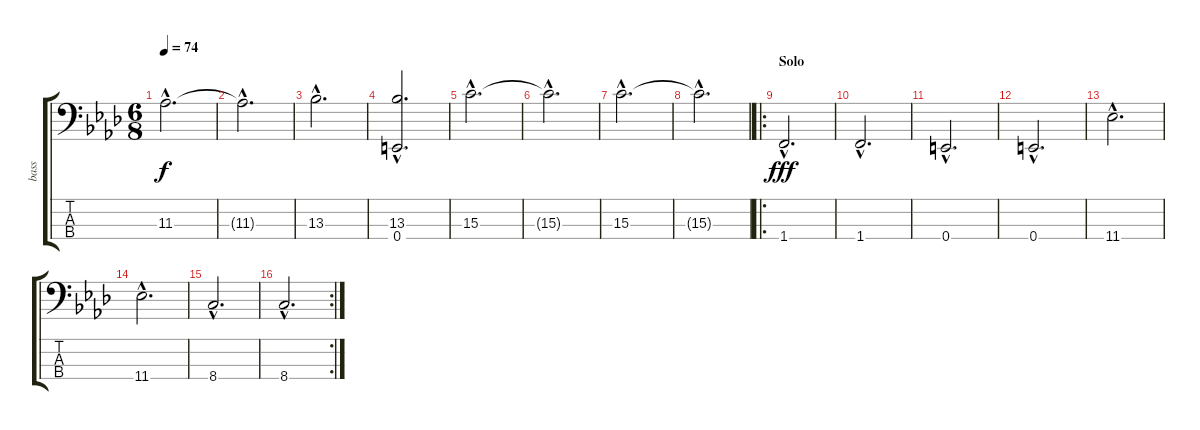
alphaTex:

\track ("bass" "bass") {instrument acousticbass}
\staff {score tabs}
\tuning (G2 D2 A1 E1) {hide}
\ts (6 8)
\tempo 74
\clef f4
\ks ab
11.3{hac}.2{d dy f} |
11.3{hac t}.2{d} |
13.3{hac}.2{d} |
(13.3{hac} 0.4{hac}).2{d} |
15.3{hac}.2{d} |
15.3{hac t}.2{d} |
15.3{hac}.2{d} |
15.3{hac t}.2{d} |
\ro
\section ("" "Solo")
1.4{hac}.2{d dy fff} |
1.4{hac}.2{d} |
0.4{hac}.2{d} |
0.4{hac}.2{d} |
11.4{hac}.2{d} |
11.4{hac}.2{d} |
8.4{hac}.2{d} |
\rc 2
8.4{hac}.2{d}
